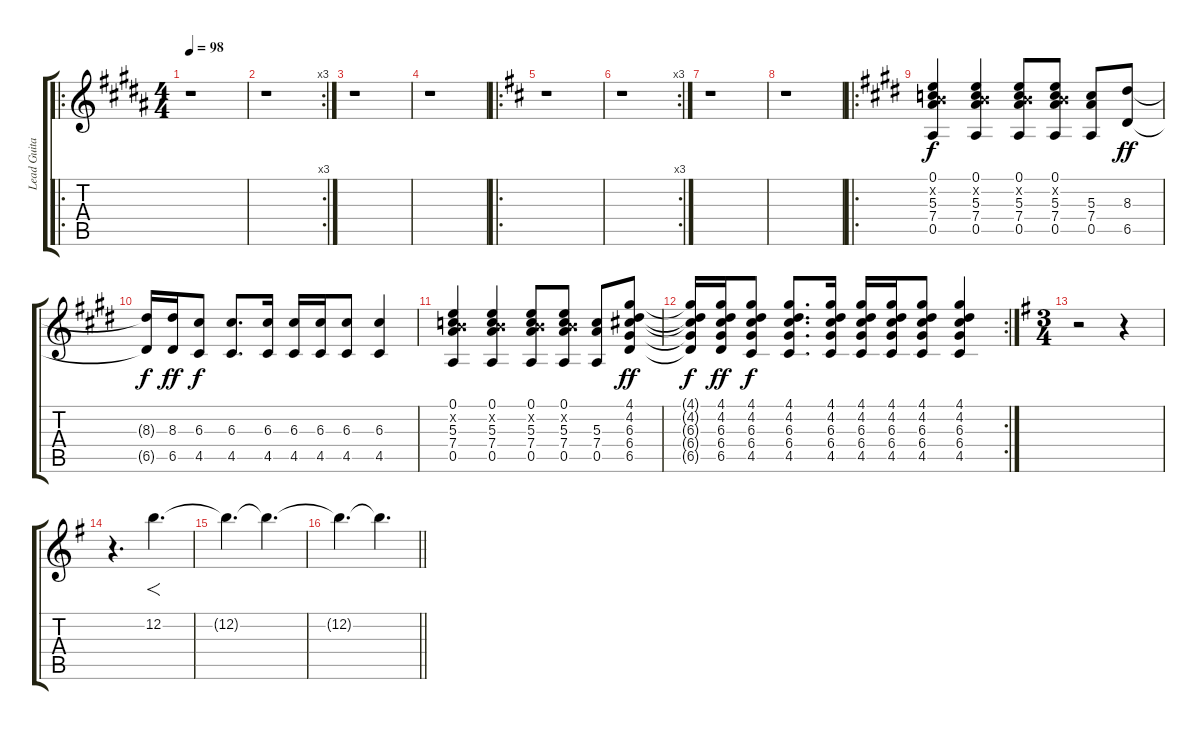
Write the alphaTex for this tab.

\track ("Lead Guitar" "Lead Guita") {instrument overdrivenguitar}
\staff {score tabs}
\tuning (E4 B3 G3 D3 A2 E2) {hide}
\ro
\ts (4 4)
\tempo 98
\clef g2
\ks g#minor
r.1{dy f} |
\rc 3
r.1 |
r.1 |
r.1 |
\ro
\ks d
r.1 |
\rc 3
r.1 |
r.1 |
r.1 |
\ro
\ks c#minor
(0.1 0.2{x} 5.3 7.4 0.5).4{instrument acousticguitarsteel} (0.1 0.2{x} 5.3 7.4 0.5).4 (0.1 0.2{x} 5.3 7.4 0.5).8 (0.1 0.2{x} 5.3 7.4 0.5).8 (5.3 7.4 0.5).8 (8.3 6.5).8{dy ff} |
(8.3{t} 6.5{t}).16{dy f} (8.3 6.5).16{dy ff} (6.3 4.5).8{dy f} (6.3 4.5).8{d} (6.3 4.5).16 (6.3 4.5).16 (6.3 4.5).16 (6.3 4.5).8 (6.3 4.5).4 |
(0.1 0.2{x} 5.3 7.4 0.5).4 (0.1 0.2{x} 5.3 7.4 0.5).4 (0.1 0.2{x} 5.3 7.4 0.5).8 (0.1 0.2{x} 5.3 7.4 0.5).8 (5.3 7.4 0.5).8 (4.1 4.2 6.3 6.4 6.5).8{dy ff} |
\rc 2
(4.1{t} 4.2{t} 6.3{t} 6.4{t} 6.5{t}).16{dy f} (4.1 4.2 6.3 6.4 6.5).16{dy ff} (4.1 4.2 6.3 6.4 4.5).8{dy f} (4.1 4.2 6.3 6.4 4.5).8{d} (4.1 4.2 6.3 6.4 4.5).16 (4.1 4.2 6.3 6.4 4.5).16 (4.1 4.2 6.3 6.4 4.5).16 (4.1 4.2 6.3 6.4 4.5).8 (4.1 4.2 6.3 6.4 4.5).4 |
\ts (3 4)
\ks eminor
r.2 r.4 |
r.4{d} 12.2.4{f d volume 8 balance 4 instrument overdrivenguitar} |
12.2{t}.4{d volume 10} 12.2{t}.4{d volume 12} |
\barLineRight lightlight
12.2{t}.4{d volume 14} 12.2{t}.4{d volume 15}
